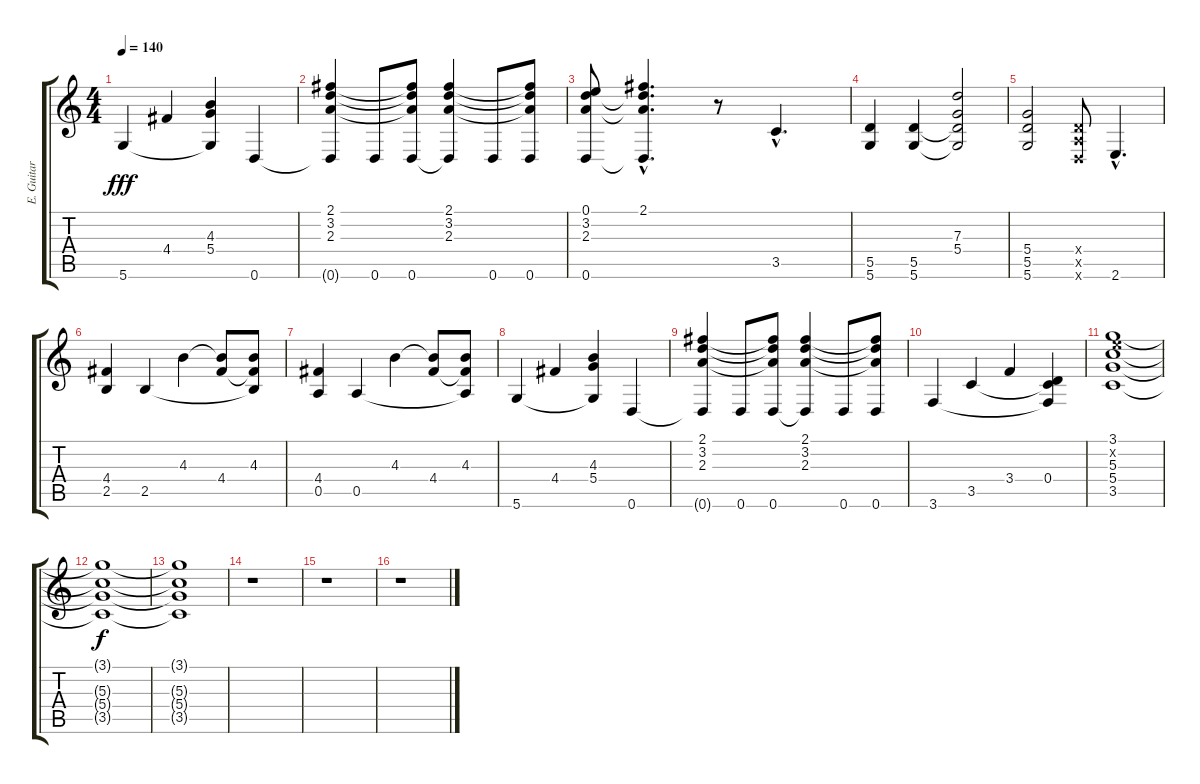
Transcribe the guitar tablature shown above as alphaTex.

\track ("E. Guitar 2" "E. Guitar ") {instrument distortionguitar}
\staff {score tabs}
\tuning (E4 B3 G3 D3 A2 D2) {hide}
\ts (4 4)
\tempo 140
\clef g2
\ks c
5.6.4{dy fff} 4.4.4 (4.3 5.4 5.6{t}).4 0.6.4 |
(2.1 3.2 2.3 0.6{t}).4 0.6.8 (2.1{t} 3.2{t} 2.3{t} 0.6).8 (2.1 3.2 2.3 0.6{t}).4 0.6.8 (2.1{t} 3.2{t} 2.3{t} 0.6).8 |
(0.1 3.2 2.3 0.6).8 (2.1{hac} 3.2{hac t} 2.3{hac t} 0.6{hac t}).4{d} r.8 3.5{hac}.4{d} |
(5.5 5.6).4 (5.5 5.6).4 (7.3 5.4 5.5{t} 5.6{t}).2 |
(5.4 5.5 5.6).2 (0.4{x} 0.5{x} 0.6{x}).8 2.6{hac}.4{d} |
(4.4 2.5).4 2.5.4 4.3.4 (4.3{t} 4.4).8 (4.3 4.4{t} 2.5{t}).8 |
(4.4 0.5).4 0.5.4 4.3.4 (4.3{t} 4.4).8 (4.3 4.4{t} 0.5{t}).8 |
5.6.4 4.4.4 (4.3 5.4 5.6{t}).4 0.6.4 |
(2.1 3.2 2.3 0.6{t}).4 0.6.8 (2.1{t} 3.2{t} 2.3{t} 0.6).8 (2.1 3.2 2.3 0.6{t}).4 0.6.8 (2.1{t} 3.2{t} 2.3{t} 0.6).8 |
3.6.4 3.5.4 3.4.4 (0.4 3.5{t} 3.6{t}).4 |
(3.1 5.2{x} 5.3 5.4 3.5).1 |
(3.1{t} 5.3{t} 5.4{t} 3.5{t}).1{dy f} |
(3.1{t} 5.3{t} 5.4{t} 3.5{t}).1 |
r.1 |
r.1 |
r.1
